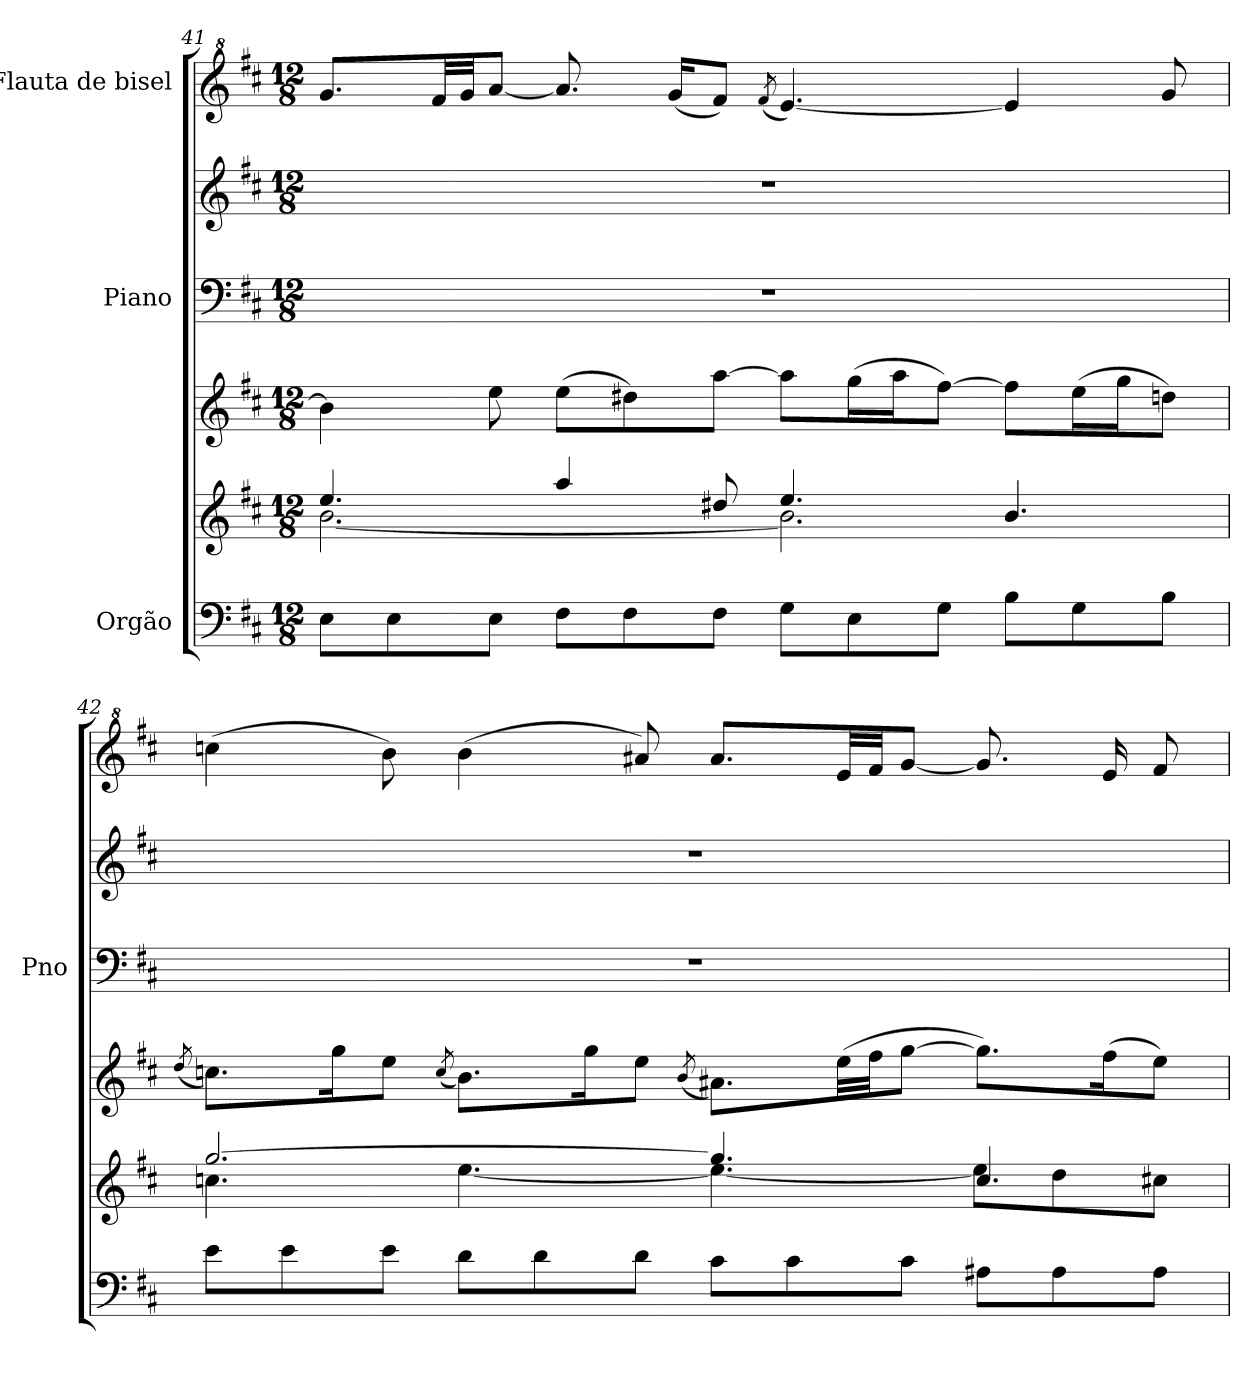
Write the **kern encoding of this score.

**kern	**kern	**kern	**kern	**kern	**kern
*part3	*part3	*part3	*part2	*part2	*part1
*staff6	*staff5	*staff4	*staff3	*staff2	*staff1
*I"Orgão	*	*	*I"Piano	*	*I"Flauta de bisel
*	*	*	*I'Pno	*	*
!!LO:LB:g=z
*clefF4	*clefG2	*clefG2	*clefF4	*clefG2	*clefG^2
*k[f#c#]	*k[f#c#]	*k[f#c#]	*k[f#c#]	*k[f#c#]	*k[f#c#]
*M12/8	*M12/8	*M12/8	*M12/8	*M12/8	*M12/8
=41	=41	=41	=41	=41	=41
*	*^	*	*	*	*
8E\L	4.ee/	[2.b\	4b\]	1.r	1.r	8.gg/L
8E\	.	.	.	.	.	.
.	.	.	.	.	.	32ff#/LL
.	.	.	.	.	.	32gg/JJ
8E\J	.	.	8ee\	.	.	[8aa/J
8F#\L	4aa/	.	(>8ee\L	.	.	8.aa/]
8F#\	.	.	8dd#X\)	.	.	.
.	.	.	.	.	.	(<16gg/KL
8F#\J	8dd#X/	.	[8aa\J	.	.	8ff#/J)
.	.	.	.	.	.	(<8qff#/
8G\L	4.ee/	2.b\]	8aa\L]	.	.	[4.ee/)
8E\	.	.	(>16gg\L	.	.	.
.	.	.	16aa\J	.	.	.
8G\J	.	.	[8ff#\J)	.	.	.
8B\L	4.b/	.	8ff#\L]	.	.	4ee/]
8G\	.	.	(>16ee\L	.	.	.
.	.	.	16gg\J	.	.	.
8B\J	.	.	8ddn\J)	.	.	8gg/
=42	=42	=42	=42	=42	=42	=42
.	.	.	(<8qdd/	.	.	.
8e\L	[2.gg/	4.ccn\	8.ccn\L)	1.r	1.r	(>4cccn\
8e\	.	.	.	.	.	.
.	.	.	16gg\K	.	.	.
8e\J	.	.	8ee\J	.	.	8bb\)
.	.	.	(<8qcc/	.	.	.
8d\L	.	[4.ee\	8.b\L)	.	.	(>4bb\
8d\	.	.	.	.	.	.
.	.	.	16gg\K	.	.	.
8d\J	.	.	8ee\J	.	.	8aa#X/)
.	.	.	(<8qb/	.	.	.
8c#\L	4.gg/]	4.ee\_	8.a#X\L)	.	.	8.aa#/L
8c#\	.	.	.	.	.	.
.	.	.	(>32ee\LL	.	.	32ee/LL
.	.	.	32ff#\JJ	.	.	32ff#/JJ
8c#\J	.	.	[8gg\J	.	.	[8gg/J
8A#X\L	4.cc/	8ee\L]	8.gg\L])	.	.	8.gg/]
8A#\	.	8dd\	.	.	.	.
.	.	.	(>16ff#\K	.	.	16ee/
8A#\J	.	8cc#X\J	8ee\J)	.	.	8ff#/
*	*v	*v	*	*	*	*
=	=	=	=	=	=
*-	*-	*-	*-	*-	*-
